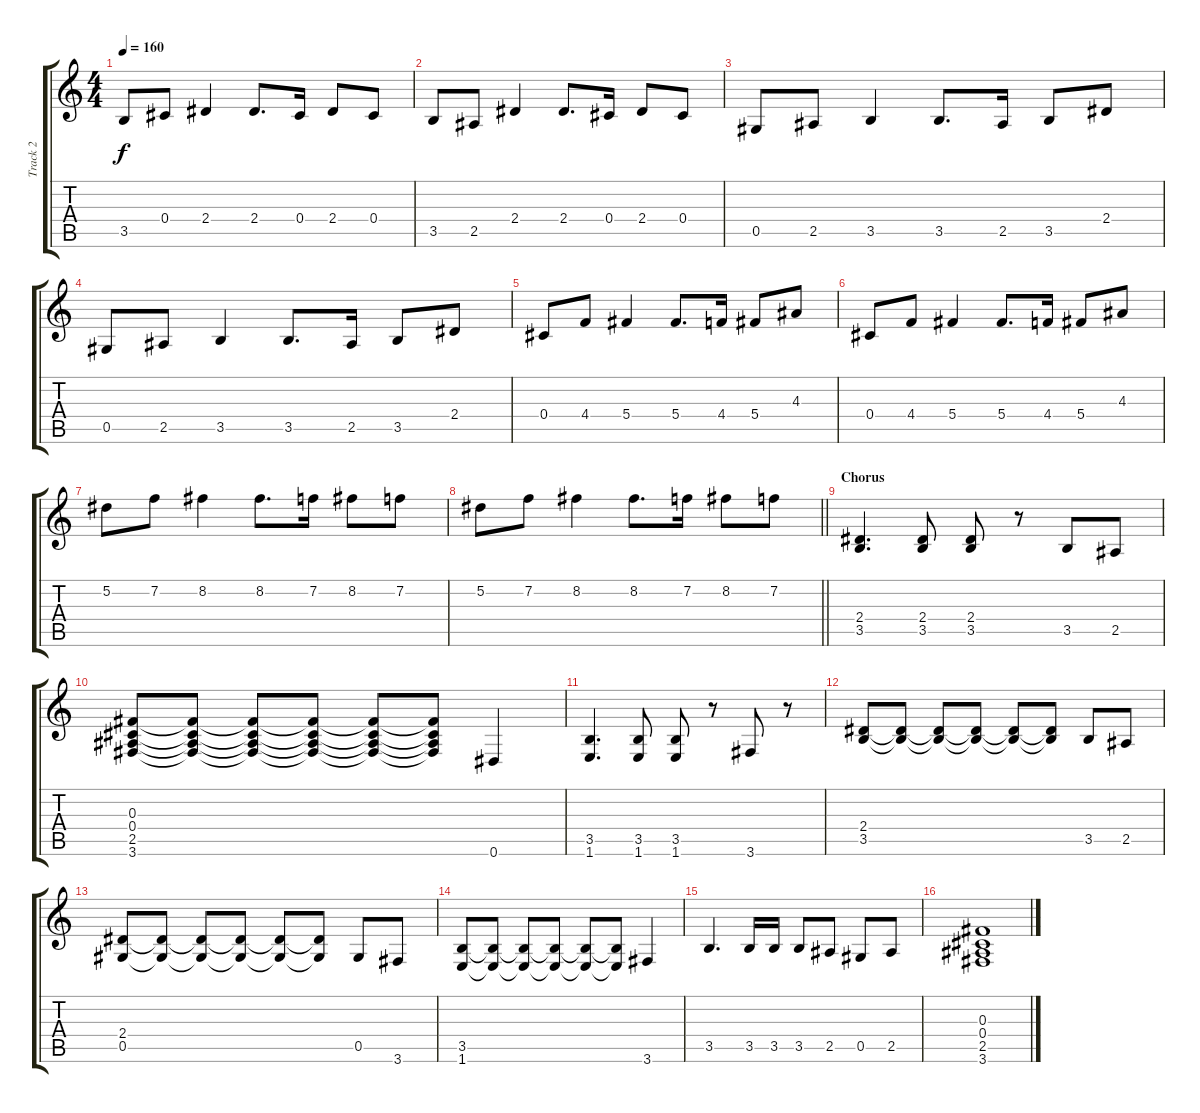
\track ("Track 2" "Track 2") {instrument distortionguitar}
\staff {score tabs}
\tuning (Eb4 Bb3 Gb3 Db3 Ab2 Eb2) {hide}
\ts (4 4)
\tempo 160
\clef g2
\ks c
3.5.8{dy f} 0.4.8 2.4.4 2.4.8{d} 0.4.16 2.4.8 0.4.8 |
3.5.8 2.5.8 2.4.4 2.4.8{d} 0.4.16 2.4.8 0.4.8 |
0.5.8 2.5.8 3.5.4 3.5.8{d} 2.5.16 3.5.8 2.4.8 |
0.5.8 2.5.8 3.5.4 3.5.8{d} 2.5.16 3.5.8 2.4.8 |
0.4.8 4.4.8 5.4.4 5.4.8{d} 4.4.16 5.4.8 4.3.8 |
0.4.8 4.4.8 5.4.4 5.4.8{d} 4.4.16 5.4.8 4.3.8 |
5.2.8 7.2.8 8.2.4 8.2.8{d} 7.2.16 8.2.8 7.2.8 |
\barLineRight lightlight
5.2.8 7.2.8 8.2.4 8.2.8{d} 7.2.16 8.2.8 7.2.8 |
\section ("" "Chorus")
(2.4 3.5).4{d} (2.4 3.5).8 (2.4 3.5).8 r.8 3.5.8 2.5.8 |
(0.3 0.4 2.5 3.6).8 (0.3{t} 0.4{t} 2.5{t} 3.6{t}).8 (0.3{t} 0.4{t} 2.5{t} 3.6{t}).8 (0.3{t} 0.4{t} 2.5{t} 3.6{t}).8 (0.3{t} 0.4{t} 2.5{t} 3.6{t}).8 (0.3{t} 0.4{t} 2.5{t} 3.6{t}).8 0.6.4 |
(3.5 1.6).4{d} (3.5 1.6).8 (3.5 1.6).8 r.8 3.6.8 r.8 |
(2.4 3.5).8 (2.4{t} 3.5{t}).8 (2.4{t} 3.5{t}).8 (2.4{t} 3.5{t}).8 (2.4{t} 3.5{t}).8 (2.4{t} 3.5{t}).8 3.5.8 2.5.8 |
(2.4 0.5).8 (2.4{t} 0.5{t}).8 (2.4{t} 0.5{t}).8 (2.4{t} 0.5{t}).8 (2.4{t} 0.5{t}).8 (2.4{t} 0.5{t}).8 0.5.8 3.6.8 |
(3.5 1.6).8 (3.5{t} 1.6{t}).8 (3.5{t} 1.6{t}).8 (3.5{t} 1.6{t}).8 (3.5{t} 1.6{t}).8 (3.5{t} 1.6{t}).8 3.6.4 |
3.5.4{d} 3.5.16 3.5.16 3.5.8 2.5.8 0.5.8 2.5.8 |
(0.3 0.4 2.5 3.6).1
